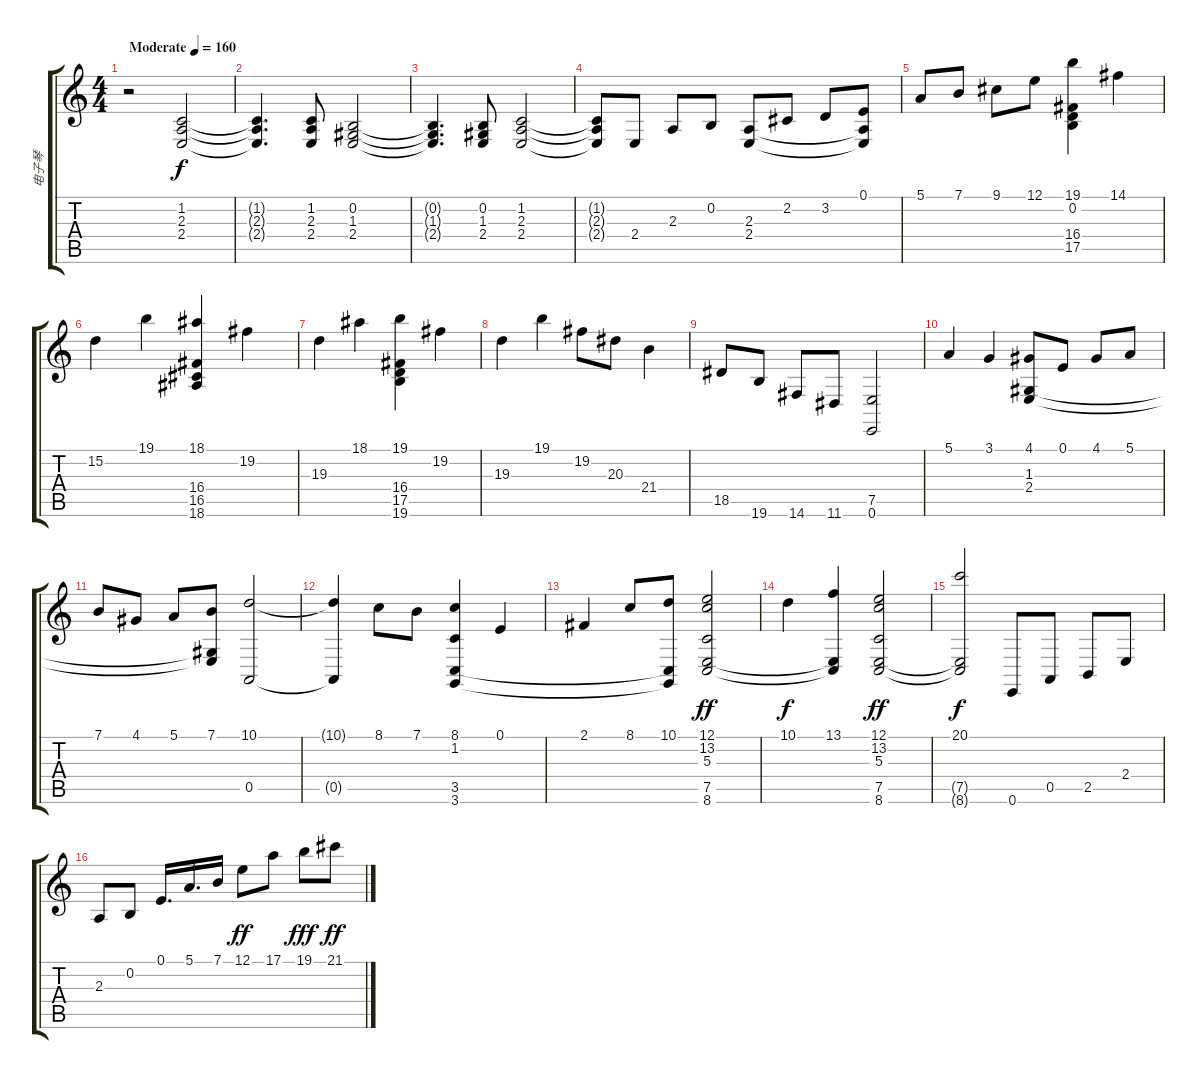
\track ("电子琴" "电子琴") {instrument electricgrandpiano}
\staff {score tabs}
\tuning (E4 B3 G3 D3 A2 E2) {hide}
\ts (4 4)
\tempo (160 "Moderate")
\clef g2
\ks c
r.2{dy f instrument acousticgrandpiano} (1.2 2.3 2.4).2 |
(1.2{t} 2.3{t} 2.4{t}).4{d} (1.2 2.3 2.4).8 (0.2 1.3 2.4).2 |
(0.2{t} 1.3{t} 2.4{t}).4{d} (0.2 1.3 2.4).8 (1.2 2.3 2.4).2 |
(1.2{t} 2.3{t} 2.4{t}).8 2.4.8 2.3.8 0.2.8 (2.3 2.4).8 2.2.8 3.2.8 (0.1 2.3{t} 2.4{t}).8 |
5.1.8 7.1.8 9.1.8 12.1.8 (19.1 0.2 16.4 17.5).4 14.1.4 |
15.2.4 19.1.4 (18.1 16.4 16.5 18.6).4 19.2.4 |
19.3.4 18.1.4 (19.1 16.4 17.5 19.6).4 19.2.4 |
19.3.4 19.1.4 19.2.8 20.3.8 21.4.4 |
18.5.8 19.6.8 14.6.8 11.6.8 (7.5 0.6).2 |
5.1.4 3.1.4 (4.1 1.3 2.4).8 0.1.8 4.1.8 5.1.8 |
7.1.8 4.1.8 5.1.8 (7.1 1.3{t} 2.4{t}).8 (10.1 0.5).2 |
(10.1{t} 0.5{t}).4 8.1.8 7.1.8 (8.1 1.2 3.5 3.6).4 0.1.4 |
2.1.4 8.1.8 (10.1 3.5{t} 3.6{t}).8 (12.1 13.2 5.3 7.5 8.6).2{dy ff} |
10.1.4{dy f} (13.1 7.5{t} 8.6{t}).4 (12.1 13.2 5.3 7.5 8.6).2{dy ff} |
(20.1 7.5{t} 8.6{t}).2{dy f} 0.6.8 0.5.8 2.5.8 2.4.8 |
2.3.8 0.2.8 0.1.16{d} 5.1.16{d} 7.1.16 12.1.8{dy ff} 17.1.8 19.1.8{dy fff} 21.1.8{dy ff}
